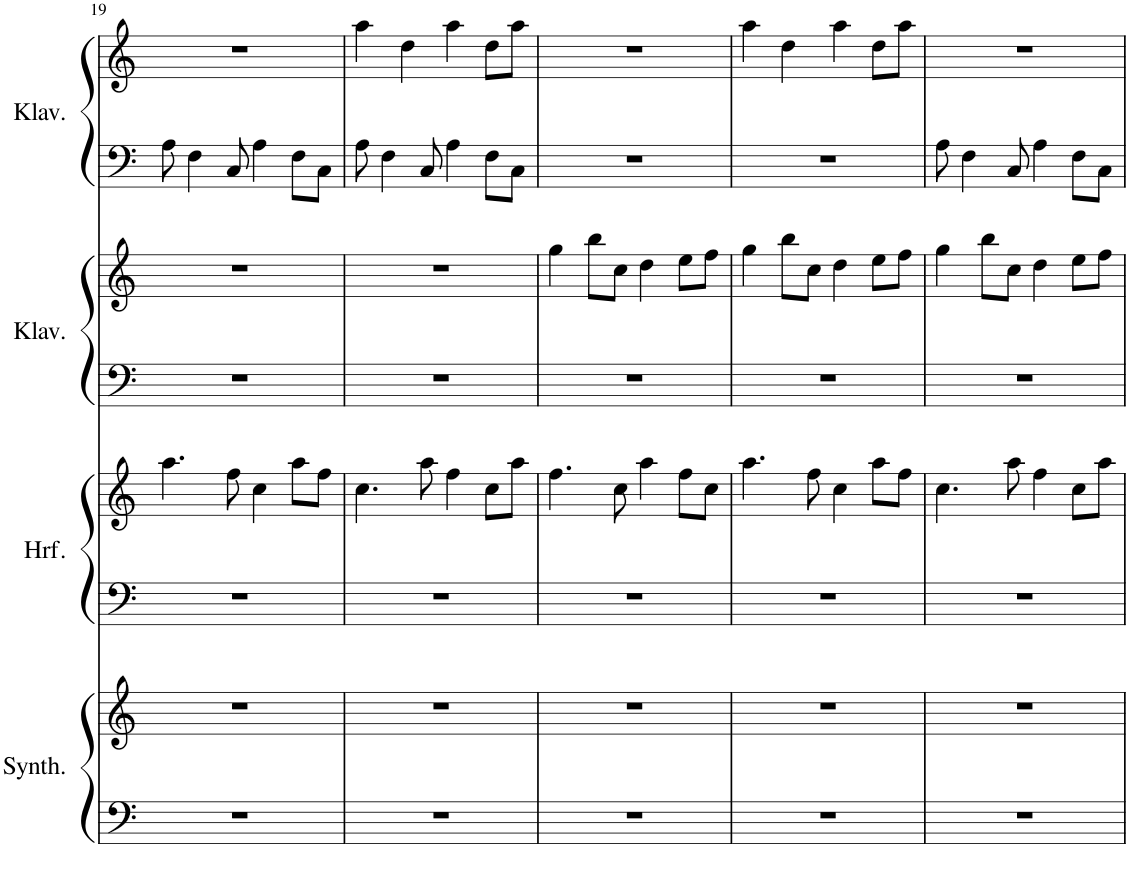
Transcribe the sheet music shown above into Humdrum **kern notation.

**kern	**kern	**kern	**kern	**kern	**kern	**kern	**kern
*part4	*part4	*part3	*part3	*part2	*part2	*part1	*part1
*staff8	*staff7	*staff6	*staff5	*staff4	*staff3	*staff2	*staff1
*I"Pad Synthesizer, Warm Pad	*	*I"Harfe, Harp	*	*I"Klavier, Piano	*	*I"Klavier, Piano	*
*I'Synth.	*	*I'Hrf.	*	*I'Klav.	*	*I'Klav.	*
!!LO:PB:g=z
*clefF4	*clefG2	*clefF4	*clefG2	*clefF4	*clefG2	*clefF4	*clefG2
*k[]	*k[]	*k[]	*k[]	*k[]	*k[]	*k[]	*k[]
*M4/4	*M4/4	*M4/4	*M4/4	*M4/4	*M4/4	*M4/4	*M4/4
=19	=19	=19	=19	=19	=19	=19	=19
1r	1r	1r	4.aa\	1r	1r	8A\	1r
.	.	.	.	.	.	4F\	.
.	.	.	8ff\	.	.	8C/	.
.	.	.	4cc\	.	.	4A\	.
.	.	.	8aa\L	.	.	8F\L	.
.	.	.	8ff\J	.	.	8C\J	.
=20	=20	=20	=20	=20	=20	=20	=20
1r	1r	1r	4.cc\	1r	1r	8A\	4aa\
.	.	.	.	.	.	4F\	.
.	.	.	.	.	.	.	4dd\
.	.	.	8aa\	.	.	8C/	.
.	.	.	4ff\	.	.	4A\	4aa\
.	.	.	8cc\L	.	.	8F\L	8dd\L
.	.	.	8aa\J	.	.	8C\J	8aa\J
=21	=21	=21	=21	=21	=21	=21	=21
1r	1r	1r	4.ff\	1r	4gg\	1r	1r
.	.	.	.	.	8bb\L	.	.
.	.	.	8cc\	.	8cc\J	.	.
.	.	.	4aa\	.	4dd\	.	.
.	.	.	8ff\L	.	8ee\L	.	.
.	.	.	8cc\J	.	8ff\J	.	.
=22	=22	=22	=22	=22	=22	=22	=22
1r	1r	1r	4.aa\	1r	4gg\	1r	4aa\
.	.	.	.	.	8bb\L	.	4dd\
.	.	.	8ff\	.	8cc\J	.	.
.	.	.	4cc\	.	4dd\	.	4aa\
.	.	.	8aa\L	.	8ee\L	.	8dd\L
.	.	.	8ff\J	.	8ff\J	.	8aa\J
=23	=23	=23	=23	=23	=23	=23	=23
1r	1r	1r	4.cc\	1r	4gg\	8A\	1r
.	.	.	.	.	.	4F\	.
.	.	.	.	.	8bb\L	.	.
.	.	.	8aa\	.	8cc\J	8C/	.
.	.	.	4ff\	.	4dd\	4A\	.
.	.	.	8cc\L	.	8ee\L	8F\L	.
.	.	.	8aa\J	.	8ff\J	8C\J	.
=	=	=	=	=	=	=	=
*-	*-	*-	*-	*-	*-	*-	*-
